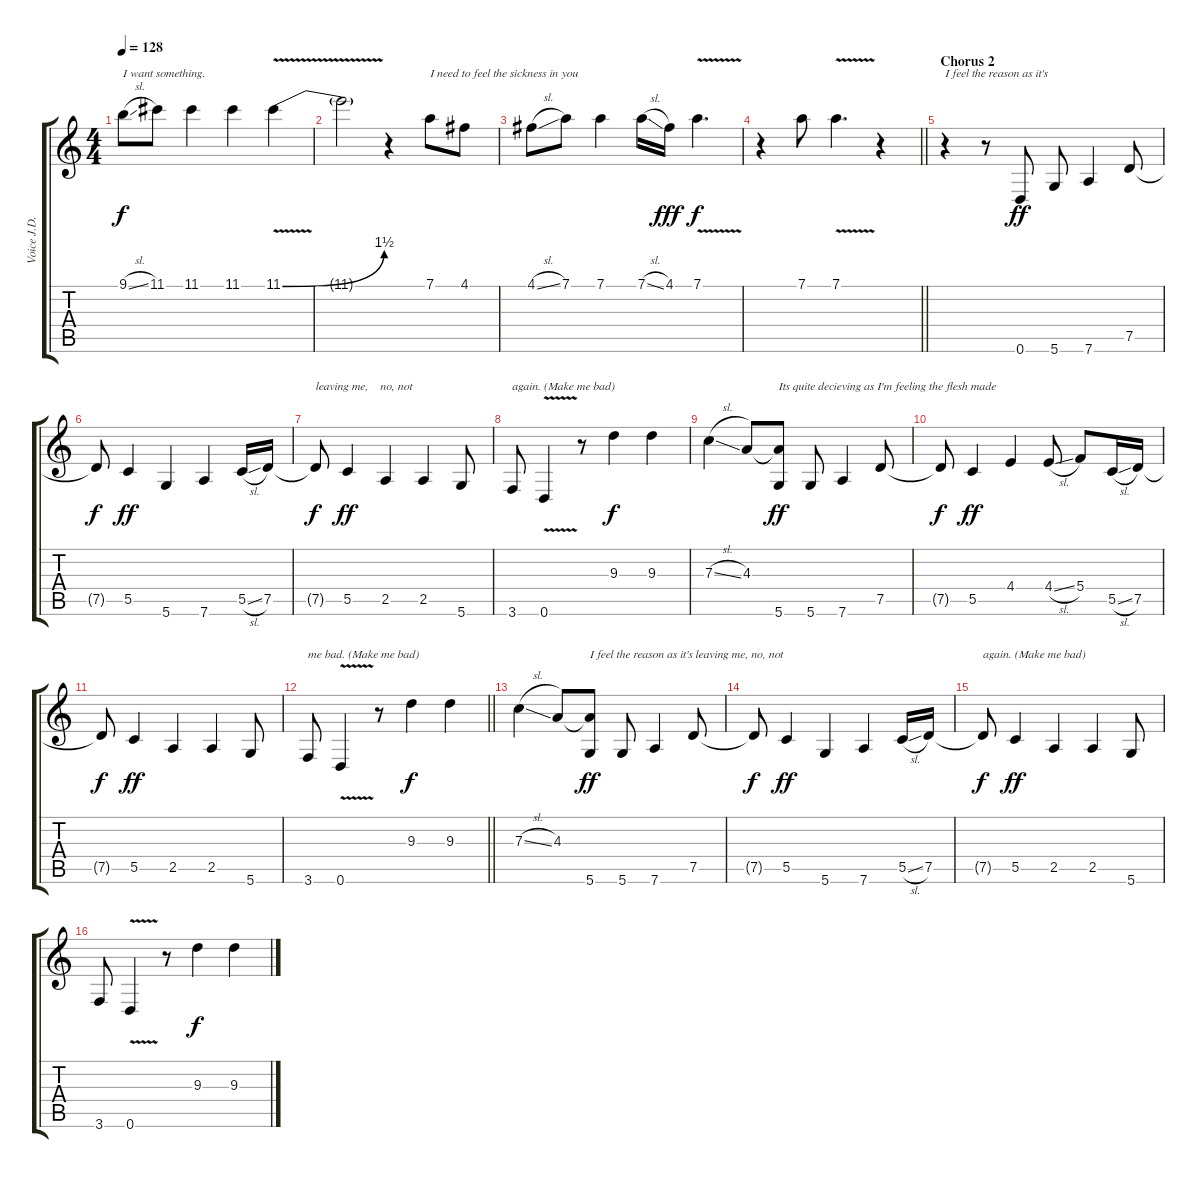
\track ("Voice J.D./Smith" "Voice J.D.") {instrument distortionguitar}
\staff {score tabs}
\tuning (D4 A3 F3 C3 G2 D2) {hide}
\ts (4 4)
\tempo 128
\clef g2
\ks c
9.1{sl}.8{txt "I want something." dy f} 11.1.8 11.1.4 11.1.4 11.1{be (bend 0 0 60 6) v}.4 |
11.1{t}.2 r.4 7.1.8{txt "I need to feel the sickness in you"} 4.1.8 |
4.1{sl}.8 7.1.8 7.1.4 7.1{sl}.16 4.1.16{dy fff} 7.1{v}.4{d dy f} |
\barLineRight lightlight
r.4 7.1.8 7.1{v}.4{d} r.4 |
\section ("" "Chorus 2 ")
r.4{txt "I feel the reason as it's "} r.8 0.6.8{dy ff} 5.6.8 7.6.4 7.5.8 |
7.5{t}.8{dy f} 5.5.4{dy ff} 5.6.4 7.6.4 5.5{sl}.16 7.5.16 |
7.5{t}.8{txt "leaving me,    no, not " dy f} 5.5.4{dy ff} 2.5.4 2.5.4 5.6.8 |
3.6.8{txt "again. (Make me bad)"} 0.6{v}.4 r.8 9.3.4{dy f} 9.3.4 |
7.3{sl}.4 4.3.8 (4.3{t} 5.6).8{txt "Its quite decieving as I'm feeling the flesh made " dy ff} 5.6.8 7.6.4 7.5.8 |
7.5{t}.8{dy f} 5.5.4{dy ff} 4.4.4 4.4{sl}.8 5.4.8 5.5{sl}.16 7.5.16 |
7.5{t}.8{dy f} 5.5.4{dy ff} 2.5.4 2.5.4 5.6.8 |
\barLineRight lightlight
3.6.8{txt "me bad. (Make me bad) "} 0.6{v}.4 r.8 9.3.4{dy f} 9.3.4 |
7.3{sl}.4 4.3.8 (4.3{t} 5.6).8{txt "I feel the reason as it's leaving me, no, not " dy ff} 5.6.8 7.6.4 7.5.8 |
7.5{t}.8{dy f} 5.5.4{dy ff} 5.6.4 7.6.4 5.5{sl}.16 7.5.16 |
7.5{t}.8{txt "again. (Make me bad)" dy f} 5.5.4{dy ff} 2.5.4 2.5.4 5.6.8 |
3.6.8 0.6{v}.4 r.8 9.3.4{dy f} 9.3.4
